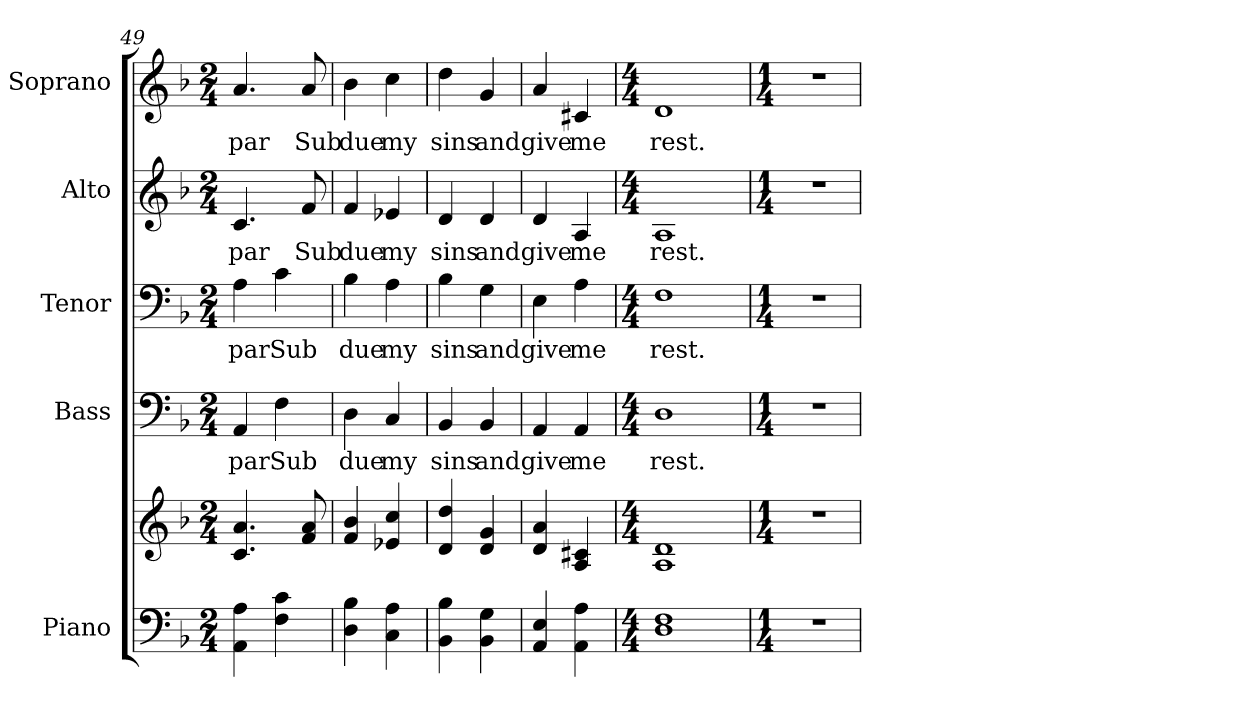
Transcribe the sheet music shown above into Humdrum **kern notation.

**kern	**kern	**kern	**text	**kern	**text	**kern	**text	**kern	**text
*part5	*part5	*part4	*part4	*part3	*part3	*part2	*part2	*part1	*part1
*staff6	*staff5	*staff4	*staff4	*staff3	*staff3	*staff2	*staff2	*staff1	*staff1
*I"Piano	*	*I"Bass	*	*I"Tenor	*	*I"Alto	*	*I"Soprano	*
*I'Pno.	*	*I'B.	*	*I'T.	*	*I'A.	*	*I'S.	*
*clefF4	*clefG2	*clefF4	*	*clefF4	*	*clefG2	*	*clefG2	*
*k[b-]	*k[b-]	*k[b-]	*	*k[b-]	*	*k[b-]	*	*k[b-]	*
*F:	*F:	*F:	*	*F:	*	*F:	*	*F:	*
*M2/4	*M2/4	*M2/4	*	*M2/4	*	*M2/4	*	*M2/4	*
=49	=49	=49	=49	=49	=49	=49	=49	=49	=49
!	!	!	!LO:LY:b:color=#000000	!	!	!	!	!	!
!	!	!	!	!	!LO:LY:b:color=#000000	!	!	!	!
!	!	!	!	!	!	!	!LO:LY:b:color=#000000	!	!
!	!	!	!	!	!	!	!	!	!LO:LY:b:color=#000000
4AAi\ 4Ai	4.ci/ 4.ai	4AAi/	par	4Ai\	par	4.ci/	par	4.ai/	par
!	!	!	!LO:LY:b:color=#000000	!	!	!	!	!	!
!	!	!	!	!	!LO:LY:b:color=#000000	!	!	!	!
4Fi\ 4ci	.	4Fi\	Sub	4ci\	Sub	.	.	.	.
!	!	!	!	!	!	!	!LO:LY:b:color=#000000	!	!
!	!	!	!	!	!	!	!	!	!LO:LY:b:color=#000000
.	8fi/ 8ai	.	.	.	.	8fi/	Sub	8ai/	Sub
=50	=50	=50	=50	=50	=50	=50	=50	=50	=50
!	!	!	!LO:LY:b:color=#000000	!	!	!	!	!	!
!	!	!	!	!	!LO:LY:b:color=#000000	!	!	!	!
!	!	!	!	!	!	!	!LO:LY:b:color=#000000	!	!
!	!	!	!	!	!	!	!	!	!LO:LY:b:color=#000000
4Di\ 4B-i	4fi/ 4b-i	4Di\	due	4B-i\	due	4fi/	due	4b-i\	due
!	!	!	!LO:LY:b:color=#000000	!	!	!	!	!	!
!	!	!	!	!	!LO:LY:b:color=#000000	!	!	!	!
!	!	!	!	!	!	!	!LO:LY:b:color=#000000	!	!
!	!	!	!	!	!	!	!	!	!LO:LY:b:color=#000000
4Ci\ 4Ai	4e-Xi/ 4cci	4Ci/	my	4Ai\	my	4e-Xi/	my	4cci\	my
!!LO:LB:g=z
=51	=51	=51	=51	=51	=51	=51	=51	=51	=51
!	!	!	!LO:LY:b:color=#000000	!	!	!	!	!	!
!	!	!	!	!	!LO:LY:b:color=#000000	!	!	!	!
!	!	!	!	!	!	!	!LO:LY:b:color=#000000	!	!
!	!	!	!	!	!	!	!	!	!LO:LY:b:color=#000000
4BB-i\ 4B-i	4di/ 4ddi	4BB-i/	sins	4B-i\	sins	4di/	sins	4ddi\	sins
!	!	!	!LO:LY:b:color=#000000	!	!	!	!	!	!
!	!	!	!	!	!LO:LY:b:color=#000000	!	!	!	!
!	!	!	!	!	!	!	!LO:LY:b:color=#000000	!	!
!	!	!	!	!	!	!	!	!	!LO:LY:b:color=#000000
4BB-i\ 4Gi	4di/ 4gi	4BB-i/	and	4Gi\	and	4di/	and	4gi/	and
=52	=52	=52	=52	=52	=52	=52	=52	=52	=52
!	!	!	!LO:LY:b:color=#000000	!	!	!	!	!	!
!	!	!	!	!	!LO:LY:b:color=#000000	!	!	!	!
!	!	!	!	!	!	!	!LO:LY:b:color=#000000	!	!
!	!	!	!	!	!	!	!	!	!LO:LY:b:color=#000000
4AAi/ 4Ei	4di/ 4ai	4AAi/	give	4Ei\	give	4di/	give	4ai/	give
!	!	!	!LO:LY:b:color=#000000	!	!	!	!	!	!
!	!	!	!	!	!LO:LY:b:color=#000000	!	!	!	!
!	!	!	!	!	!	!	!LO:LY:b:color=#000000	!	!
!	!	!	!	!	!	!	!	!	!LO:LY:b:color=#000000
4AAi\ 4Ai	4Ai/ 4c#Xi	4AAi/	me	4Ai\	me	4Ai/	me	4c#Xi/	me
=53	=53	=53	=53	=53	=53	=53	=53	=53	=53
*M4/4	*M4/4	*M4/4	*	*M4/4	*	*M4/4	*	*M4/4	*
!	!	!	!LO:LY:b:color=#000000	!	!	!	!	!	!
!	!	!	!	!	!LO:LY:b:color=#000000	!	!	!	!
!	!	!	!	!	!	!	!LO:LY:b:color=#000000	!	!
!	!	!	!	!	!	!	!	!	!LO:LY:b:color=#000000
1Di 1Fi	1Ai 1di	1Di	rest.	1Fi	rest.	1Ai	rest.	1di	rest.
!!LO:PB:g=z
=54	=54	=54	=54	=54	=54	=54	=54	=54	=54
*M1/4	*M1/4	*M1/4	*	*M1/4	*	*M1/4	*	*M1/4	*
!LO:N:vis=1	!LO:N:vis=1	!LO:N:vis=1	!	!LO:N:vis=1	!	!LO:N:vis=1	!	!LO:N:vis=1	!
4r	4r	4r	.	4r	.	4r	.	4r	.
=	=	=	=	=	=	=	=	=	=
*-	*-	*-	*-	*-	*-	*-	*-	*-	*-
